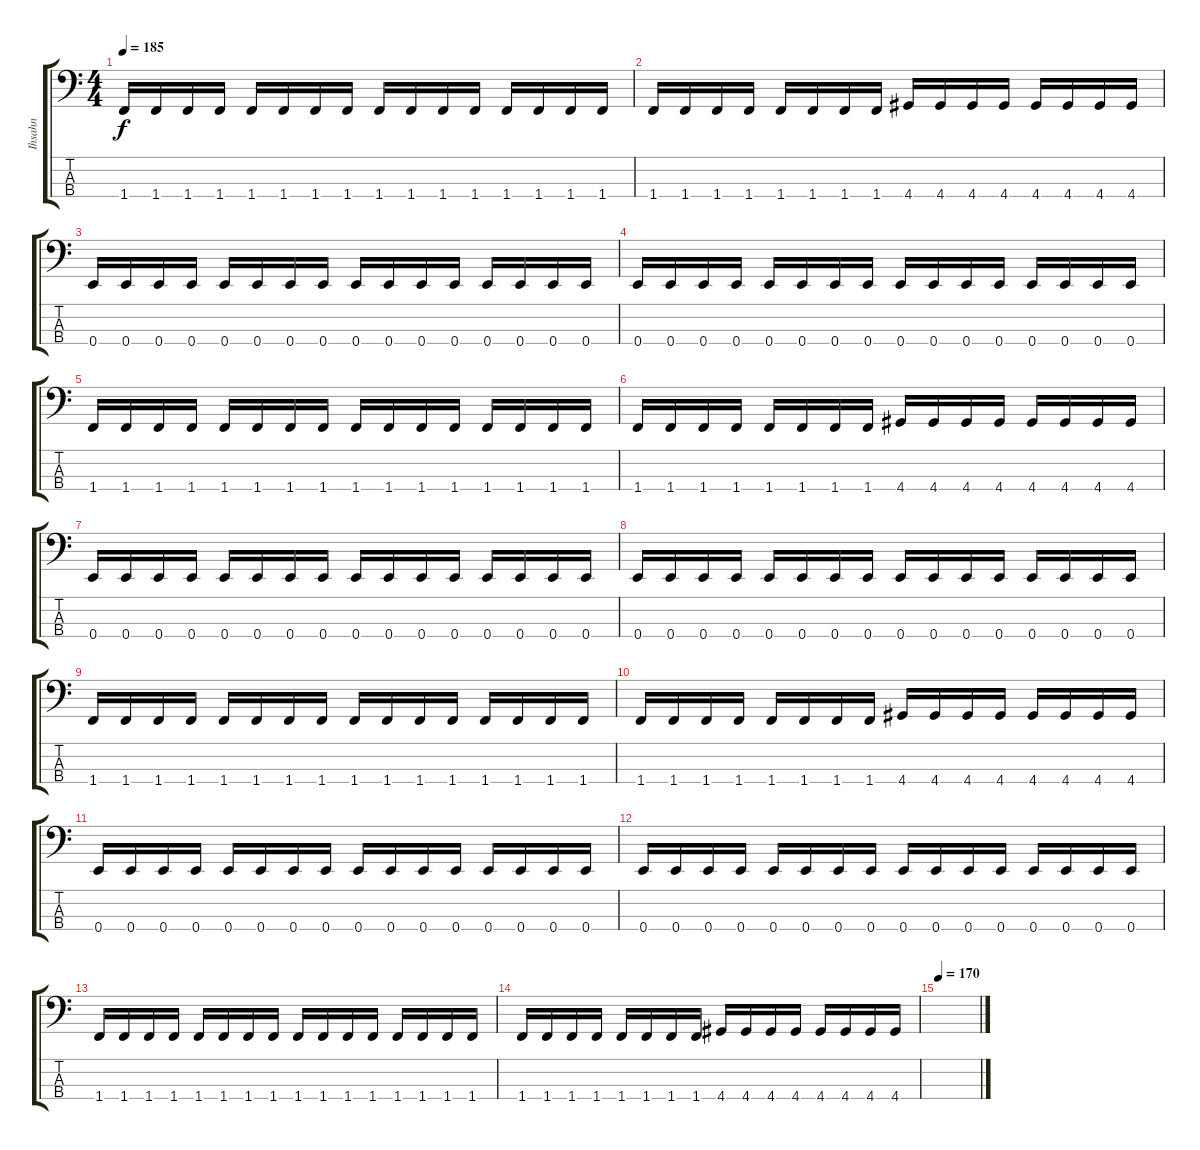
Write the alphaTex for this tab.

\track ("Ihsahn" "Ihsahn") {instrument electricbassfinger}
\staff {score tabs}
\tuning (G2 D2 A1 E1) {hide}
\ts (4 4)
\tempo 185
\clef f4
\ks c
1.4.16{dy f} 1.4.16 1.4.16 1.4.16 1.4.16 1.4.16 1.4.16 1.4.16 1.4.16 1.4.16 1.4.16 1.4.16 1.4.16 1.4.16 1.4.16 1.4.16 |
1.4.16 1.4.16 1.4.16 1.4.16 1.4.16 1.4.16 1.4.16 1.4.16 4.4.16 4.4.16 4.4.16 4.4.16 4.4.16 4.4.16 4.4.16 4.4.16 |
0.4.16 0.4.16 0.4.16 0.4.16 0.4.16 0.4.16 0.4.16 0.4.16 0.4.16 0.4.16 0.4.16 0.4.16 0.4.16 0.4.16 0.4.16 0.4.16 |
0.4.16 0.4.16 0.4.16 0.4.16 0.4.16 0.4.16 0.4.16 0.4.16 0.4.16 0.4.16 0.4.16 0.4.16 0.4.16 0.4.16 0.4.16 0.4.16 |
1.4.16 1.4.16 1.4.16 1.4.16 1.4.16 1.4.16 1.4.16 1.4.16 1.4.16 1.4.16 1.4.16 1.4.16 1.4.16 1.4.16 1.4.16 1.4.16 |
1.4.16 1.4.16 1.4.16 1.4.16 1.4.16 1.4.16 1.4.16 1.4.16 4.4.16 4.4.16 4.4.16 4.4.16 4.4.16 4.4.16 4.4.16 4.4.16 |
0.4.16 0.4.16 0.4.16 0.4.16 0.4.16 0.4.16 0.4.16 0.4.16 0.4.16 0.4.16 0.4.16 0.4.16 0.4.16 0.4.16 0.4.16 0.4.16 |
0.4.16 0.4.16 0.4.16 0.4.16 0.4.16 0.4.16 0.4.16 0.4.16 0.4.16 0.4.16 0.4.16 0.4.16 0.4.16 0.4.16 0.4.16 0.4.16 |
1.4.16 1.4.16 1.4.16 1.4.16 1.4.16 1.4.16 1.4.16 1.4.16 1.4.16 1.4.16 1.4.16 1.4.16 1.4.16 1.4.16 1.4.16 1.4.16 |
1.4.16 1.4.16 1.4.16 1.4.16 1.4.16 1.4.16 1.4.16 1.4.16 4.4.16 4.4.16 4.4.16 4.4.16 4.4.16 4.4.16 4.4.16 4.4.16 |
0.4.16 0.4.16 0.4.16 0.4.16 0.4.16 0.4.16 0.4.16 0.4.16 0.4.16 0.4.16 0.4.16 0.4.16 0.4.16 0.4.16 0.4.16 0.4.16 |
0.4.16 0.4.16 0.4.16 0.4.16 0.4.16 0.4.16 0.4.16 0.4.16 0.4.16 0.4.16 0.4.16 0.4.16 0.4.16 0.4.16 0.4.16 0.4.16 |
1.4.16 1.4.16 1.4.16 1.4.16 1.4.16 1.4.16 1.4.16 1.4.16 1.4.16 1.4.16 1.4.16 1.4.16 1.4.16 1.4.16 1.4.16 1.4.16 |
1.4.16 1.4.16 1.4.16 1.4.16 1.4.16 1.4.16 1.4.16 1.4.16 4.4.16 4.4.16 4.4.16 4.4.16 4.4.16 4.4.16 4.4.16 4.4.16 |
\tempo 170
